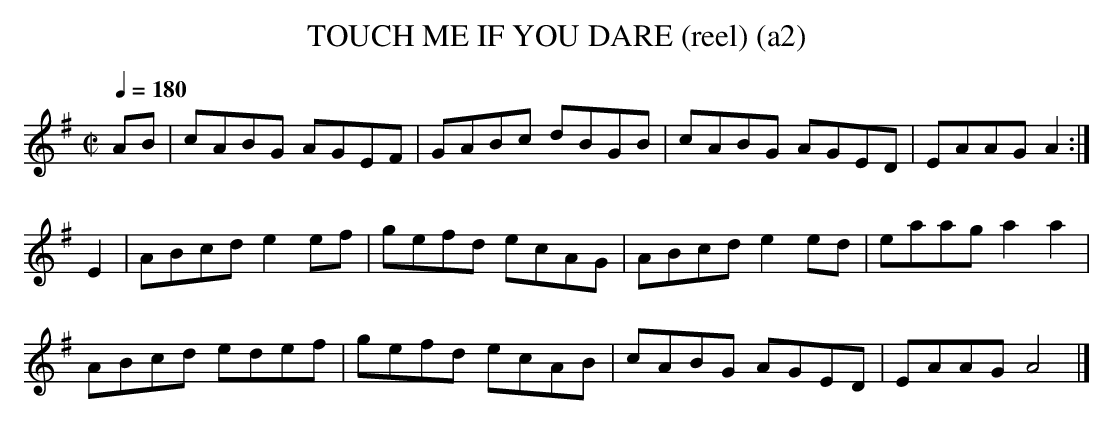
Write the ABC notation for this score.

X:1
T:TOUCH ME IF YOU DARE (reel) (a2)
Q:1/4=180
M:C|
L:1/8
K:A dorian
AB|cABG AGEF|GABc dBGB|cABG AGED|EAAG A2:|
E2|ABcd e2ef|gefd ecAG|ABcd e2ed|eaag a2a2|
ABcd edef|gefd ecAB|cABG AGED|EAAG A4|]
